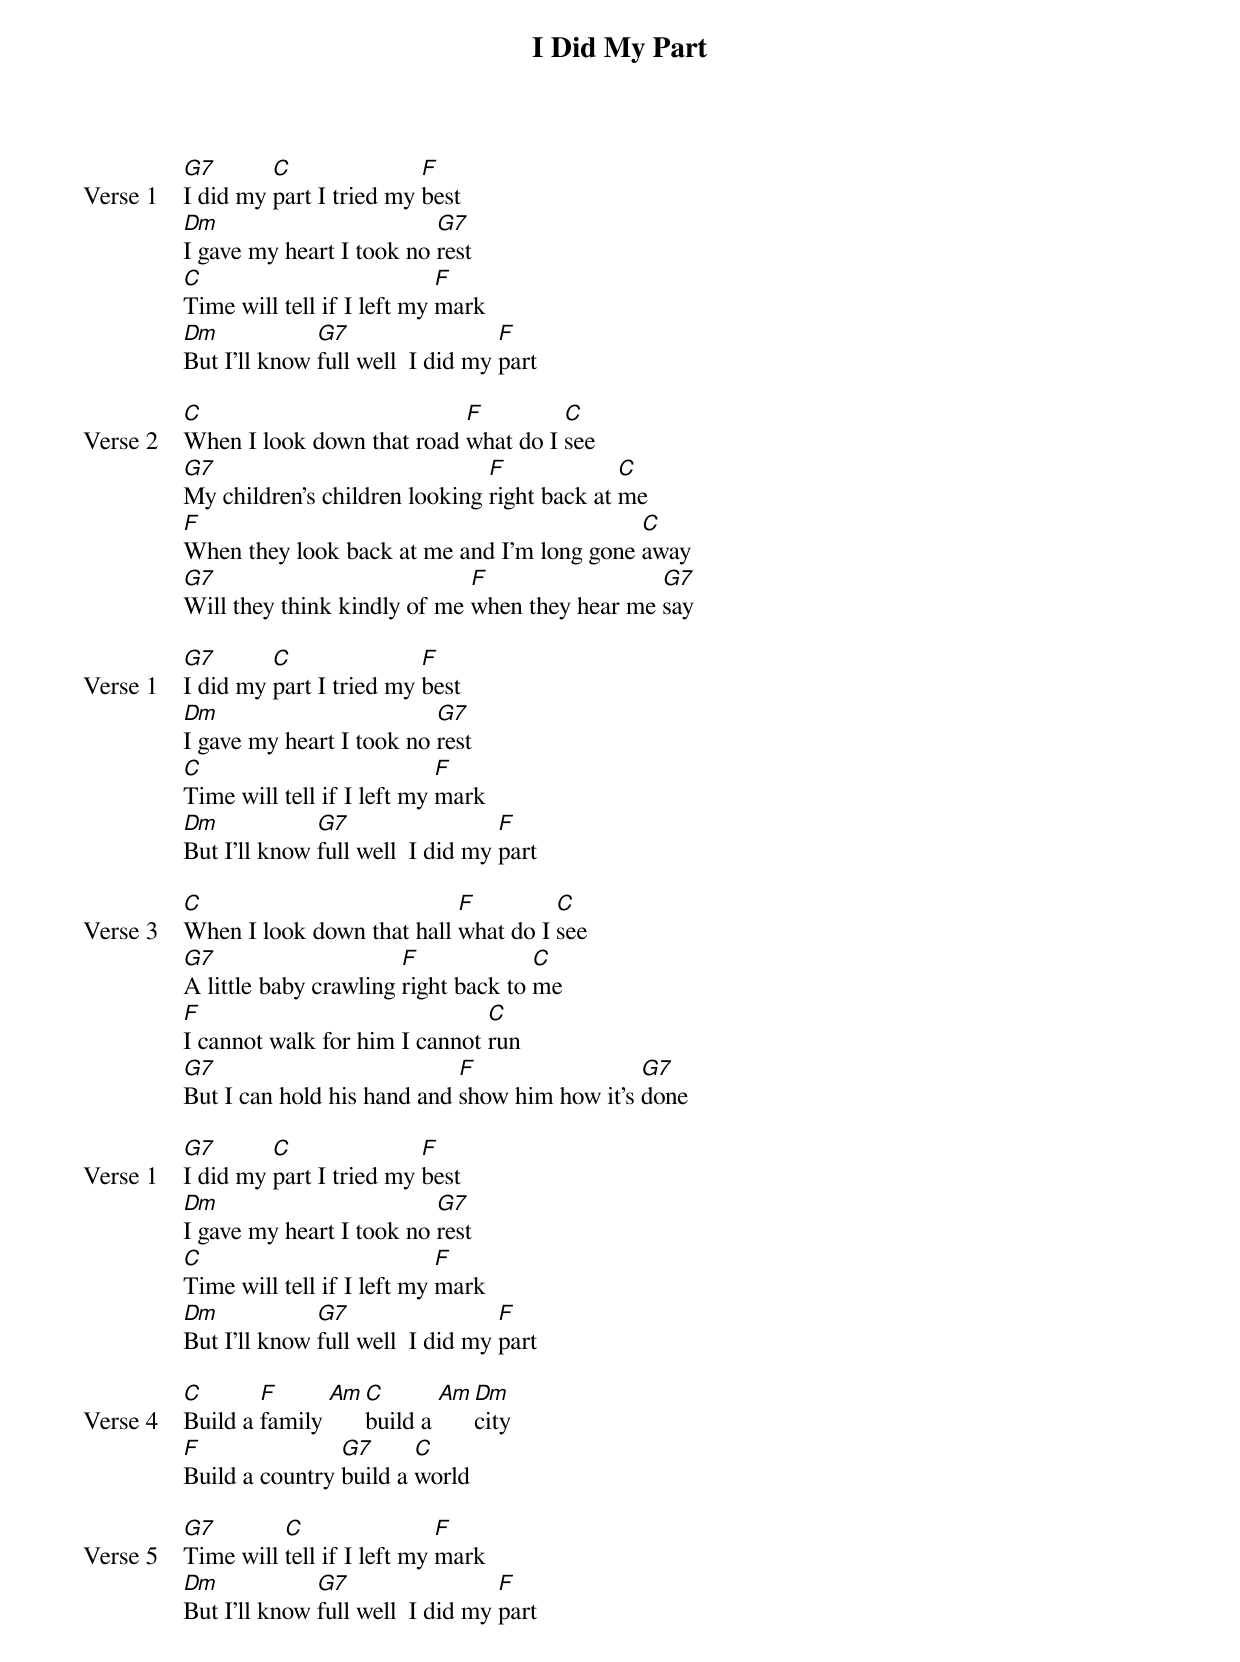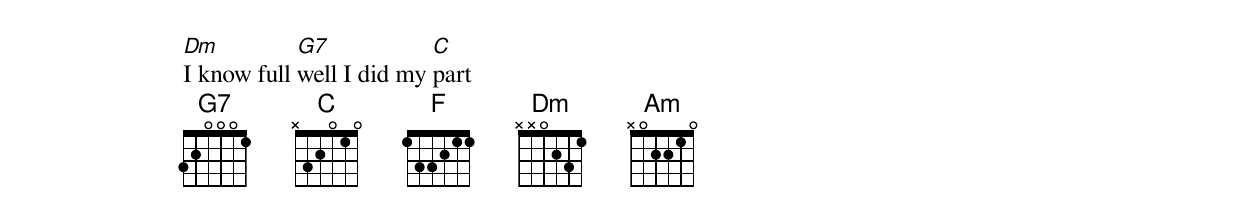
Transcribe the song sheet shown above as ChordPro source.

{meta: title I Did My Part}
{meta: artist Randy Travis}
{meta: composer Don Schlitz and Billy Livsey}
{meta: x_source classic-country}
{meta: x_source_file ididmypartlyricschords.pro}
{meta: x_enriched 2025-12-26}

{start_of_verse: Verse 1}
[G7]I did my [C]part I tried my [F]best
[Dm]I gave my heart I took no [G7]rest
[C]Time will tell if I left my [F]mark
[Dm]But I'll know [G7]full well  I did my [F]part
{end_of_verse}

{start_of_verse: Verse 2}
[C]When I look down that road [F]what do I [C]see
[G7]My children's children looking [F]right back at [C]me
[F]When they look back at me and I'm long gone [C]away
[G7]Will they think kindly of me [F]when they hear me [G7]say
{end_of_verse}

{start_of_verse: Verse 1}
[G7]I did my [C]part I tried my [F]best
[Dm]I gave my heart I took no [G7]rest
[C]Time will tell if I left my [F]mark
[Dm]But I'll know [G7]full well  I did my [F]part
{end_of_verse}

{start_of_verse: Verse 3}
[C]When I look down that hall [F]what do I [C]see
[G7]A little baby crawling [F]right back to [C]me
[F]I cannot walk for him I cannot [C]run
[G7]But I can hold his hand and [F]show him how it's [G7]done
{end_of_verse}

{start_of_verse: Verse 1}
[G7]I did my [C]part I tried my [F]best
[Dm]I gave my heart I took no [G7]rest
[C]Time will tell if I left my [F]mark
[Dm]But I'll know [G7]full well  I did my [F]part
{end_of_verse}

{start_of_verse: Verse 4}
[C]Build a [F]family [Am][C]build a [Am][Dm]city
[F]Build a country [G7]build a [C]world
{end_of_verse}

{start_of_verse: Verse 5}
[G7]Time will [C]tell if I left my [F]mark
[Dm]But I'll know [G7]full well  I did my [F]part
[Dm]I know full [G7]well I did my [C]part
{end_of_verse}
